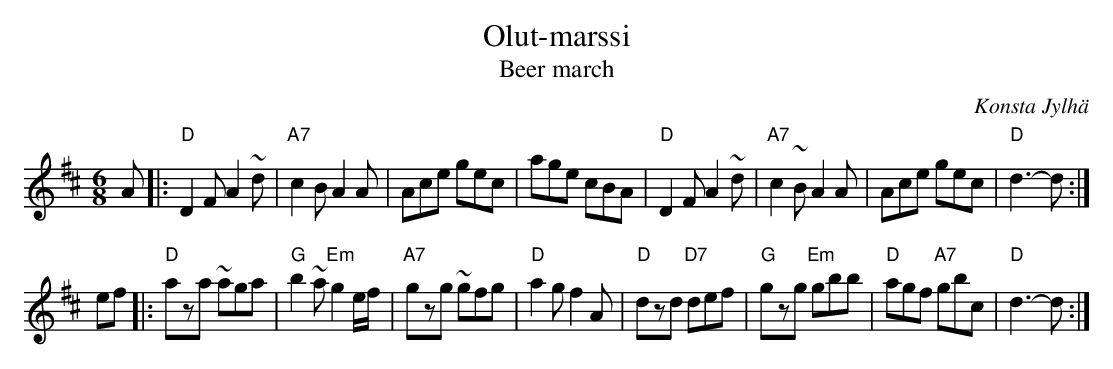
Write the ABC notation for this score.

X:1
T: Olut-marssi
T: Beer march
C: Konsta Jylh\"a
M: 6/8
L: 1/8
K: D
 A |: "D"D2F A2~d | "A7"c2B  A2A | Ace gec | age cBA \
   |  "D"D2F A2~d | "A7"c2~B A2A | Ace gec | "D"d3- d :|
ef |: "D"aza ~aga | "G"b2~a "Em"g2e/f/ | "A7"gzg ~gfg | "D"a2g f2A \
   |  "D"dzd "D7"def | "G"gzg "Em"gbb | "D"agf "A7"gbc | "D"d3- d :|
